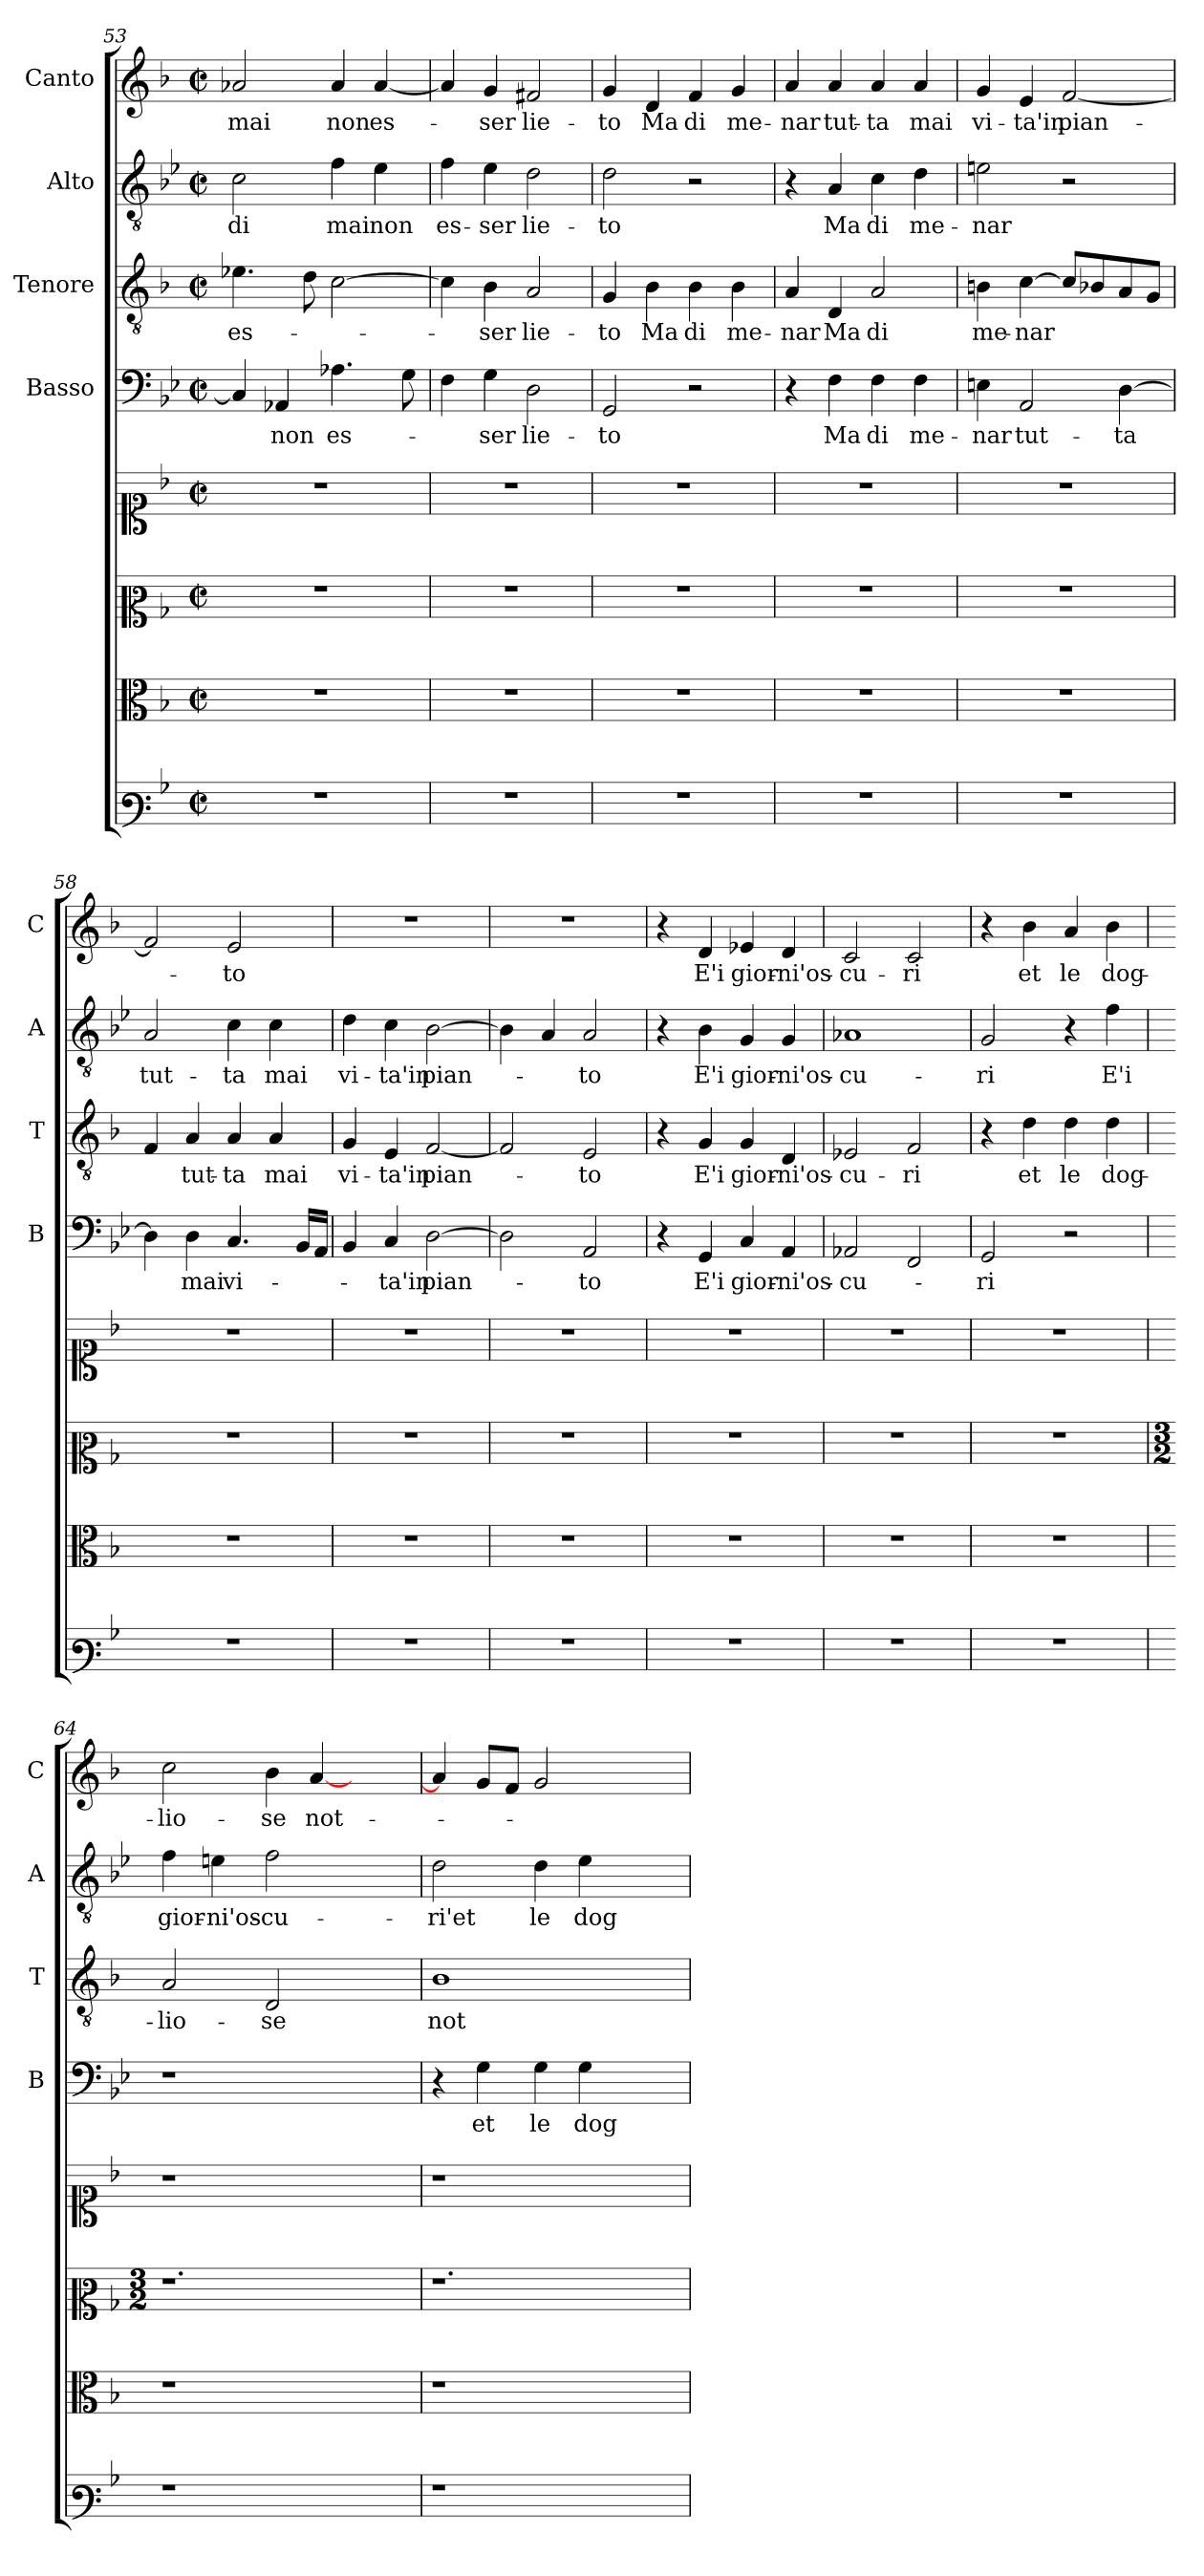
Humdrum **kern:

**kern	**kern	**kern	**kern	**kern	**text	**kern	**text	**kern	**text	**kern	**text
*part8	*part7	*part6	*part5	*part4	*part4	*part3	*part3	*part2	*part2	*part1	*part1
*staff8	*staff7	*staff6	*staff5	*staff4	*staff4	*staff3	*staff3	*staff2	*staff2	*staff1	*staff1
*	*	*	*	*I"Basso	*	*I"Tenore	*	*I"Alto	*	*I"Canto	*
*	*	*	*	*I'B	*	*I'T	*	*I'A	*	*I'C	*
*clefF3	*clefC3	*clefC2	*clefC1	*clefF4	*	*clefGv2	*	*clefGv2	*	*clefG2	*
*k[b-]	*k[b-]	*k[b-]	*k[b-]	*k[b-e-]	*	*k[b-]	*	*k[b-e-]	*	*k[b-]	*
*d:	*d:	*d:	*d:	*g:	*	*d:	*	*g:	*	*d:	*
*M2/2	*M2/2	*M2/2	*M2/2	*M2/2	*	*M2/2	*	*M2/2	*	*M2/2	*
*met(c|)	*met(c|)	*met(c|)	*met(c|)	*met(c|)	*	*met(c|)	*	*met(c|)	*	*met(c|)	*
=53	=53	=53	=53	=53	=53	=53	=53	=53	=53	=53	=53
1r	1r	1r	1r	4C/]	.	4.e-X\	es-	2c\	di	2a-X/	mai
.	.	.	.	4AA-X/	non	.	.	.	.	.	.
.	.	.	.	.	.	8d\	.	.	.	.	.
.	.	.	.	4.A-X\	es-	[2c\	.	4f\	mai	4a-/	non
.	.	.	.	.	.	.	.	4e-\	non	[4a-/	es-
.	.	.	.	8G\	.	.	.	.	.	.	.
!!LO:LB:g=z
=54	=54	=54	=54	=54	=54	=54	=54	=54	=54	=54	=54
1r	1r	1r	1r	4F\	.	4c\]	.	4f\	es-	4a-/]	.
.	.	.	.	4G\	-ser	4B-\	-ser	4e-\	-ser	4g/	-ser
.	.	.	.	2D\	lie-	2A/	lie-	2d\	lie-	2f#X/	lie-
=55	=55	=55	=55	=55	=55	=55	=55	=55	=55	=55	=55
1r	1r	1r	1r	2GG/	-to	4G/	-to	2d\	-to	4g/	-to
.	.	.	.	.	.	4B-\	Ma	.	.	4d/	Ma
.	.	.	.	2r	.	4B-\	di	2r	.	4f/	di
.	.	.	.	.	.	4B-\	me-	.	.	4g/	me-
=56	=56	=56	=56	=56	=56	=56	=56	=56	=56	=56	=56
1r	1r	1r	1r	4r	.	4A/	-nar	4r	.	4a/	-nar
.	.	.	.	4F\	Ma	4D/	Ma	4A/	Ma	4a/	tut-
.	.	.	.	4F\	di	2A/	di	4c\	di	4a/	-ta
.	.	.	.	4F\	me-	.	.	4d\	me-	4a/	mai
=57	=57	=57	=57	=57	=57	=57	=57	=57	=57	=57	=57
1r	1r	1r	1r	4En\	-nar	4Bn\	me-	2en\	-nar	4g/	vi-
.	.	.	.	2AA/	tut-	[4c\	-nar	.	.	4e/	-ta'in
.	.	.	.	.	.	8c/L]	.	2r	.	[2f/	pian-
.	.	.	.	.	.	8B-/	.	.	.	.	.
.	.	.	.	[4D\	-ta	8A/	.	.	.	.	.
.	.	.	.	.	.	8G/J	.	.	.	.	.
=58	=58	=58	=58	=58	=58	=58	=58	=58	=58	=58	=58
1r	1r	1r	1r	4D\]	.	4F/	.	2A/	tut-	2f/]	.
.	.	.	.	4D\	mai	4A/	tut-	.	.	.	.
.	.	.	.	4.C/	vi-	4A/	-ta	4c\	-ta	2e/	-to
.	.	.	.	.	.	4A/	mai	4c\	mai	.	.
.	.	.	.	16BB-/LL	.	.	.	.	.	.	.
.	.	.	.	16AA/JJ	.	.	.	.	.	.	.
=59	=59	=59	=59	=59	=59	=59	=59	=59	=59	=59	=59
1r	1r	1r	1r	4BB-/	.	4G/	vi-	4d\	vi-	1r	.
.	.	.	.	4C/	-ta'in	4E/	-ta'in	4c\	-ta'in	.	.
.	.	.	.	[2D\	pian-	[2F/	pian-	[2B-\	pian-	.	.
!!LO:LB:g=z
=60	=60	=60	=60	=60	=60	=60	=60	=60	=60	=60	=60
1r	1r	1r	1r	2D\]	.	2F/]	.	4B-\]	.	1r	.
.	.	.	.	.	.	.	.	4A/	.	.	.
.	.	.	.	2AA/	-to	2E/	-to	2A/	-to	.	.
=61	=61	=61	=61	=61	=61	=61	=61	=61	=61	=61	=61
1r	1r	1r	1r	4r	.	4r	.	4r	.	4r	.
.	.	.	.	4GG/	E'i	4G/	E'i	4B-\	E'i	4d/	E'i
.	.	.	.	4C/	gior-	4G/	gior-	4G/	gior-	4e-X/	gior-
.	.	.	.	4AA/	-ni'os-	4D/	-ni'os-	4G/	-ni'os-	4d/	-ni'os-
=62	=62	=62	=62	=62	=62	=62	=62	=62	=62	=62	=62
1r	1r	1r	1r	2AA-X/	-cu-	2E-X/	-cu-	1A-X	-cu-	2c/	-cu-
.	.	.	.	2FF/	.	2F/	-ri	.	.	2c/	-ri
=63	=63	=63	=63	=63	=63	=63	=63	=63	=63	=63	=63
1r	1r	1r	1r	2GG/	-ri	4r	.	2G/	-ri	4r	.
.	.	.	.	.	.	4d\	et	.	.	4b-\	et
.	.	.	.	2r	.	4d\	le	4r	.	4a/	le
.	.	.	.	.	.	4d\	dog-	4f\	E'i	4b-\	dog-
=64	=64	=64	=64	=64	=64	=64	=64	=64	=64	=64	=64
*	*	*M3/2	*	*	*	*	*	*	*	*	*
1r	1r	1.r	1r	1r	.	2A/	-lio-	4f\	gior-	2cc\	-lio-
.	.	.	.	.	.	.	.	4en\	-ni'os-	.	.
.	.	.	.	.	.	2D/	-se	2f\	-cu-	4b-\	-se
.	.	.	.	.	.	.	.	.	.	[4a/	not-
2ryy	2ryy	.	2ryy	2ryy	.	2ryy	.	2ryy	.	2ryy	.
=65	=65	=65	=65	=65	=65	=65	=65	=65	=65	=65	=65
1r	1r	1.r	1r	4r	.	1B-	not-	2d\	-ri'et	4a/]	.
.	.	.	.	4G\	et	.	.	.	.	8g/L	.
.	.	.	.	.	.	.	.	.	.	8f/J	.
.	.	.	.	4G\	le	.	.	4d\	le	2g/	.
.	.	.	.	4G\	dog-	.	.	4e-\	dog-	.	.
2ryy	2ryy	.	2ryy	2ryy	.	2ryy	.	2ryy	.	2ryy	.
=	=	=	=	=	=	=	=	=	=	=	=
*-	*-	*-	*-	*-	*-	*-	*-	*-	*-	*-	*-
